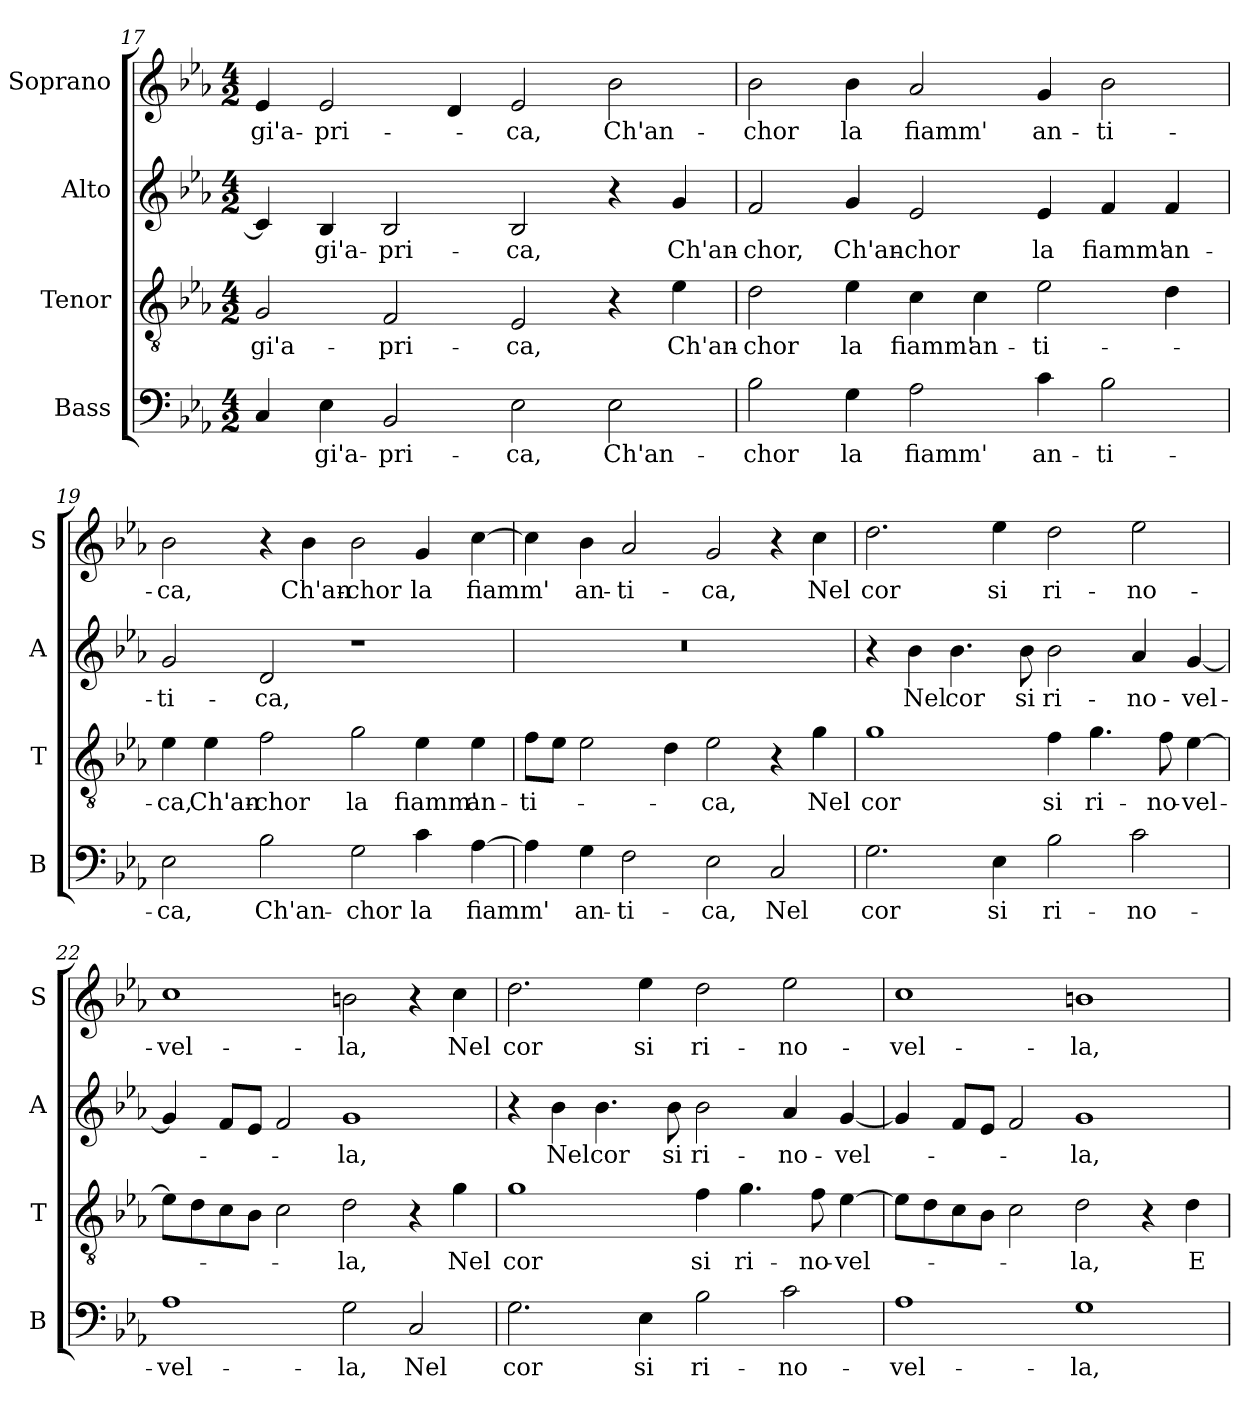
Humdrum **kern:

**kern	**text	**kern	**text	**kern	**text	**kern	**text
*part4	*part4	*part3	*part3	*part2	*part2	*part1	*part1
*staff4	*staff4	*staff3	*staff3	*staff2	*staff2	*staff1	*staff1
*I"Bass	*	*I"Tenor	*	*I"Alto	*	*I"Soprano	*
*I'B	*	*I'T	*	*I'A	*	*I'S	*
!!LO:LB:g=z
*clefF4	*	*clefGv2	*	*clefG2	*	*clefG2	*
*k[b-e-a-]	*	*k[b-e-a-]	*	*k[b-e-a-]	*	*k[b-e-a-]	*
*E-:	*	*E-:	*	*E-:	*	*E-:	*
*M4/2	*	*M4/2	*	*M4/2	*	*M4/2	*
=17	=17	=17	=17	=17	=17	=17	=17
!	!	!	!LO:LY:b	!	!	!	!LO:LY:b
4C/	.	2G/	-gi'a-	4c/]	.	4e-/	-gi'a-
!	!LO:LY:b	!	!	!	!LO:LY:b	!	!LO:LY:b
4E-\	-gi'a-	.	.	4B-/	-gi'a-	2e-/	-pri-
!	!LO:LY:b	!	!LO:LY:b	!	!LO:LY:b	!	!
2BB-/	-pri-	2F/	-pri-	2B-/	-pri-	.	.
.	.	.	.	.	.	4d/	.
!	!LO:LY:b	!	!LO:LY:b	!	!LO:LY:b	!	!LO:LY:b
2E-\	-ca,	2E-/	-ca,	2B-/	-ca,	2e-/	-ca,
!	!LO:LY:b	!	!	!	!	!	!LO:LY:b
2E-\	Ch'an-	4r	.	4r	.	2b-\	Ch'an-
!	!	!	!LO:LY:b	!	!LO:LY:b	!	!
.	.	4e-\	Ch'an-	4g/	Ch'an-	.	.
=18	=18	=18	=18	=18	=18	=18	=18
!	!LO:LY:b	!	!LO:LY:b	!	!LO:LY:b	!	!LO:LY:b
2B-\	-chor	2d\	-chor	2f/	-chor,	2b-\	-chor
!	!LO:LY:b	!	!LO:LY:b	!	!LO:LY:b	!	!LO:LY:b
4G\	la	4e-\	la	4g/	Ch'an-	4b-\	la
!	!LO:LY:b	!	!LO:LY:b	!	!LO:LY:b	!	!LO:LY:b
2A-\	fiamm'	4c\	fiamm'	2e-/	-chor	2a-/	fiamm'
!	!	!	!LO:LY:b	!	!	!	!
.	.	4c\	an-	.	.	.	.
!	!LO:LY:b	!	!LO:LY:b	!	!LO:LY:b	!	!LO:LY:b
4c\	an-	2e-\	-ti-	4e-/	la	4g/	an-
!	!LO:LY:b	!	!	!	!LO:LY:b	!	!LO:LY:b
2B-\	-ti-	.	.	4f/	fiamm'	2b-\	-ti-
!	!	!	!	!	!LO:LY:b	!	!
.	.	4d\	.	4f/	an-	.	.
=19	=19	=19	=19	=19	=19	=19	=19
!	!LO:LY:b	!	!LO:LY:b	!	!LO:LY:b	!	!LO:LY:b
2E-\	-ca,	4e-\	-ca,	2g/	-ti-	2b-\	-ca,
!	!	!	!LO:LY:b	!	!	!	!
.	.	4e-\	Ch'an-	.	.	.	.
!	!LO:LY:b	!	!LO:LY:b	!	!LO:LY:b	!	!
2B-\	Ch'an-	2f\	-chor	2d/	-ca,	4r	.
!	!	!	!	!	!	!	!LO:LY:b
.	.	.	.	.	.	4b-\	Ch'an-
!	!LO:LY:b	!	!LO:LY:b	!	!	!	!LO:LY:b
2G\	-chor	2g\	la	1r	.	2b-\	-chor
!	!LO:LY:b	!	!LO:LY:b	!	!	!	!LO:LY:b
4c\	la	4e-\	fiamm'	.	.	4g/	la
!	!LO:LY:b	!	!LO:LY:b	!	!	!	!LO:LY:b
[4A-\	fiamm'	4e-\	an-	.	.	[4cc\	fiamm'
!!LO:PB:g=z
=20	=20	=20	=20	=20	=20	=20	=20
!	!	!	!LO:LY:b	!	!	!	!
4A-\]	.	8f\L	-ti-	0r	.	4cc\]	.
.	.	8e-\J	.	.	.	.	.
!	!LO:LY:b	!	!	!	!	!	!LO:LY:b
4G\	an-	2e-\	.	.	.	4b-\	an-
!	!LO:LY:b	!	!	!	!	!	!LO:LY:b
2F\	-ti-	.	.	.	.	2a-/	-ti-
.	.	4d\	.	.	.	.	.
!	!LO:LY:b	!	!LO:LY:b	!	!	!	!LO:LY:b
2E-\	-ca,	2e-\	-ca,	.	.	2g/	-ca,
!	!LO:LY:b	!	!	!	!	!	!
2C/	Nel	4r	.	.	.	4r	.
!	!	!	!LO:LY:b	!	!	!	!LO:LY:b
.	.	4g\	Nel	.	.	4cc\	Nel
=21	=21	=21	=21	=21	=21	=21	=21
!	!LO:LY:b	!	!LO:LY:b	!	!	!	!LO:LY:b
2.G\	cor	1g	cor	4r	.	2.dd\	cor
!	!	!	!	!	!LO:LY:b	!	!
.	.	.	.	4b-\	Nel	.	.
!	!	!	!	!	!LO:LY:b	!	!
.	.	.	.	4.b-\	cor	.	.
!	!LO:LY:b	!	!	!	!	!	!LO:LY:b
4E-\	si	.	.	.	.	4ee-\	si
!	!	!	!	!	!LO:LY:b	!	!
.	.	.	.	8b-\	si	.	.
!	!LO:LY:b	!	!LO:LY:b	!	!LO:LY:b	!	!LO:LY:b
2B-\	ri-	4f\	si	2b-\	ri-	2dd\	ri-
!	!	!	!LO:LY:b	!	!	!	!
.	.	4.g\	ri-	.	.	.	.
!	!LO:LY:b	!	!	!	!LO:LY:b	!	!LO:LY:b
2c\	-no-	.	.	4a-/	-no-	2ee-\	-no-
!	!	!	!LO:LY:b	!	!	!	!
.	.	8f\	-no-	.	.	.	.
!	!	!	!LO:LY:b	!	!LO:LY:b	!	!
.	.	[4e-\	-vel-	[4g/	-vel-	.	.
=22	=22	=22	=22	=22	=22	=22	=22
!	!LO:LY:b	!	!	!	!	!	!LO:LY:b
1A-	-vel-	8e-\L]	.	4g/]	.	1cc	-vel-
.	.	8d\	.	.	.	.	.
.	.	8c\	.	8f/L	.	.	.
.	.	8B-\J	.	8e-/J	.	.	.
.	.	2c\	.	2f/	.	.	.
!	!LO:LY:b	!	!LO:LY:b	!	!LO:LY:b	!	!LO:LY:b
2G\	-la,	2d\	-la,	1g	-la,	2bn\	-la,
!	!LO:LY:b	!	!	!	!	!	!
2C/	Nel	4r	.	.	.	4r	.
!	!	!	!LO:LY:b	!	!	!	!LO:LY:b
.	.	4g\	Nel	.	.	4cc\	Nel
!!LO:LB:g=z
=23	=23	=23	=23	=23	=23	=23	=23
!	!LO:LY:b	!	!LO:LY:b	!	!	!	!LO:LY:b
2.G\	cor	1g	cor	4r	.	2.dd\	cor
!	!	!	!	!	!LO:LY:b	!	!
.	.	.	.	4b-\	Nel	.	.
!	!	!	!	!	!LO:LY:b	!	!
.	.	.	.	4.b-\	cor	.	.
!	!LO:LY:b	!	!	!	!	!	!LO:LY:b
4E-\	si	.	.	.	.	4ee-\	si
!	!	!	!	!	!LO:LY:b	!	!
.	.	.	.	8b-\	si	.	.
!	!LO:LY:b	!	!LO:LY:b	!	!LO:LY:b	!	!LO:LY:b
2B-\	ri-	4f\	si	2b-\	ri-	2dd\	ri-
!	!	!	!LO:LY:b	!	!	!	!
.	.	4.g\	ri-	.	.	.	.
!	!LO:LY:b	!	!	!	!LO:LY:b	!	!LO:LY:b
2c\	-no-	.	.	4a-/	-no-	2ee-\	-no-
!	!	!	!LO:LY:b	!	!	!	!
.	.	8f\	-no-	.	.	.	.
!	!	!	!LO:LY:b	!	!LO:LY:b	!	!
.	.	[4e-\	-vel-	[4g/	-vel-	.	.
=24	=24	=24	=24	=24	=24	=24	=24
!	!LO:LY:b	!	!	!	!	!	!LO:LY:b
1A-	-vel-	8e-\L]	.	4g/]	.	1cc	-vel-
.	.	8d\	.	.	.	.	.
.	.	8c\	.	8f/L	.	.	.
.	.	8B-\J	.	8e-/J	.	.	.
.	.	2c\	.	2f/	.	.	.
!	!LO:LY:b	!	!LO:LY:b	!	!LO:LY:b	!	!LO:LY:b
1G	-la,	2d\	-la,	1g	-la,	1bn	-la,
.	.	4r	.	.	.	.	.
!	!	!	!LO:LY:b	!	!	!	!
.	.	4d\	E	.	.	.	.
=	=	=	=	=	=	=	=
*-	*-	*-	*-	*-	*-	*-	*-
